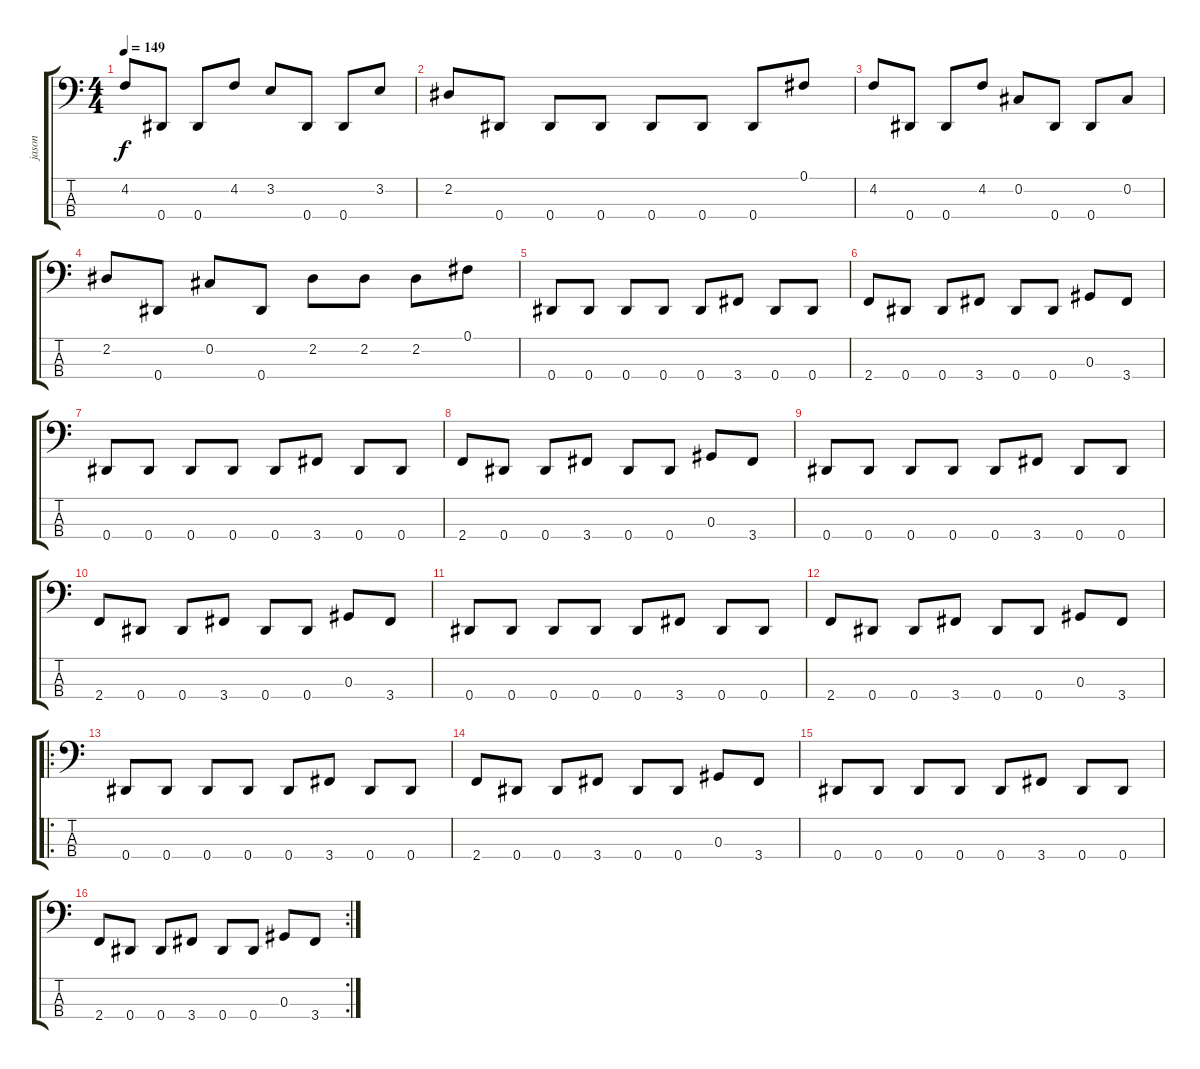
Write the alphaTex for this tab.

\track ("jason" "jason") {instrument electricbasspick}
\staff {score tabs}
\tuning (Gb2 Db2 Ab1 Eb1) {hide}
\ts (4 4)
\tempo 149
\clef f4
\ks c
4.2.8{dy f} 0.4.8 0.4.8 4.2.8 3.2.8 0.4.8 0.4.8 3.2.8 |
2.2.8 0.4.8 0.4.8 0.4.8 0.4.8 0.4.8 0.4.8 0.1.8 |
4.2.8 0.4.8 0.4.8 4.2.8 0.2.8 0.4.8 0.4.8 0.2.8 |
2.2.8 0.4.8 0.2.8 0.4.8 2.2.8 2.2.8 2.2.8 0.1.8 |
0.4.8 0.4.8 0.4.8 0.4.8 0.4.8 3.4.8 0.4.8 0.4.8 |
2.4.8 0.4.8 0.4.8 3.4.8 0.4.8 0.4.8 0.3.8 3.4.8 |
0.4.8 0.4.8 0.4.8 0.4.8 0.4.8 3.4.8 0.4.8 0.4.8 |
2.4.8 0.4.8 0.4.8 3.4.8 0.4.8 0.4.8 0.3.8 3.4.8 |
0.4.8 0.4.8 0.4.8 0.4.8 0.4.8 3.4.8 0.4.8 0.4.8 |
2.4.8 0.4.8 0.4.8 3.4.8 0.4.8 0.4.8 0.3.8 3.4.8 |
0.4.8 0.4.8 0.4.8 0.4.8 0.4.8 3.4.8 0.4.8 0.4.8 |
2.4.8 0.4.8 0.4.8 3.4.8 0.4.8 0.4.8 0.3.8 3.4.8 |
\ro
0.4.8 0.4.8 0.4.8 0.4.8 0.4.8 3.4.8 0.4.8 0.4.8 |
2.4.8 0.4.8 0.4.8 3.4.8 0.4.8 0.4.8 0.3.8 3.4.8 |
0.4.8 0.4.8 0.4.8 0.4.8 0.4.8 3.4.8 0.4.8 0.4.8 |
\rc 2
2.4.8 0.4.8 0.4.8 3.4.8 0.4.8 0.4.8 0.3.8 3.4.8
